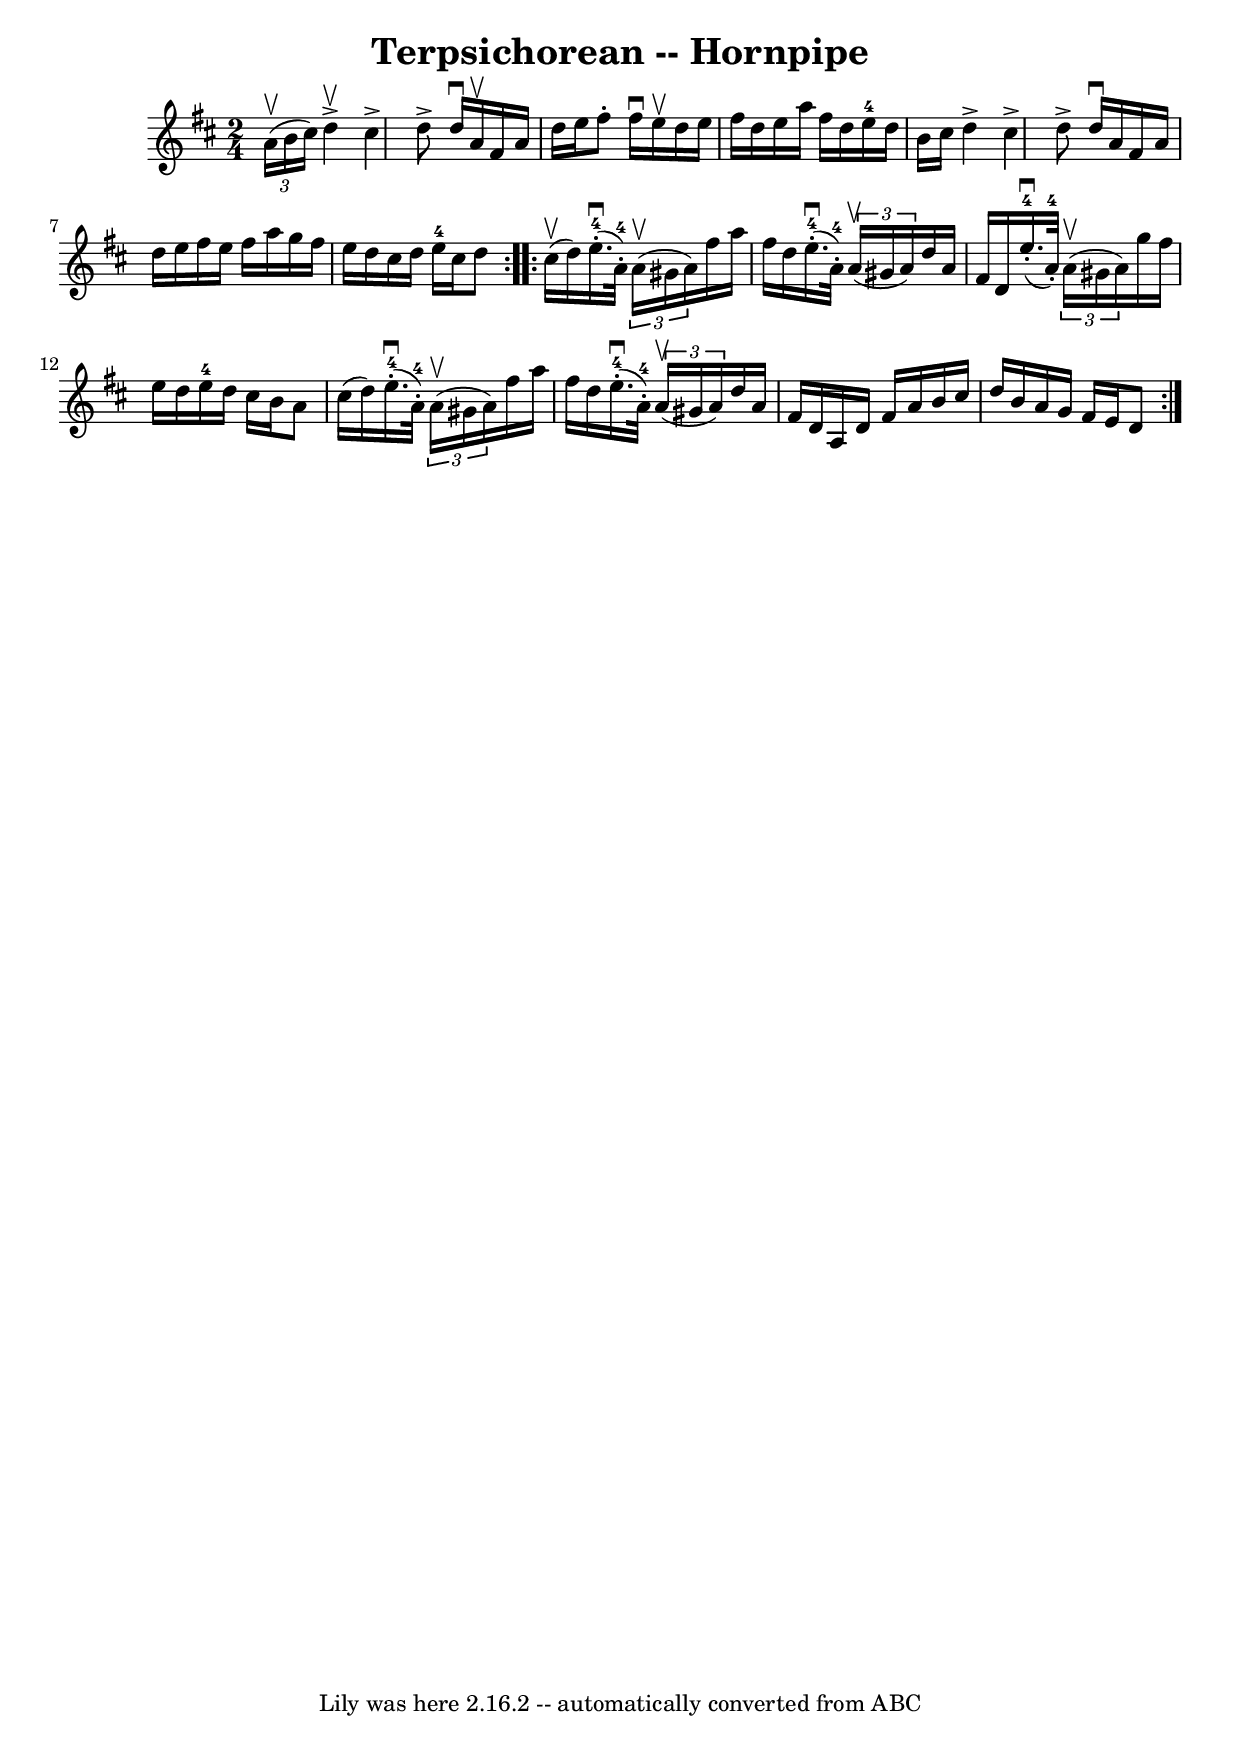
\version "2.7.40"
\include "Mammoth.ily"
\header {
	%% book = "Cole's 1000 Fiddle Tunes"
	crossRefNumber = "1"
	footnotes = ""
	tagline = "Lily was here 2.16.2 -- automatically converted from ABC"
	title = "Terpsichorean -- Hornpipe"
}
voicedefault =  {


\repeat volta 2 {
\time 2/4 \key d \major   \times 2/3 { a'16 (^\upbow b'16 cis''16) } 
|
 d''4^\upbow^\accent cis''4^\accent |
 d''8^\accent   
d''16^\downbow a'16^\upbow fis'16 a'16 d''16 e''16  |
   
fis''8 -. fis''16^\downbow e''16^\upbow d''16 e''16 fis''16    
d''16  |
 e''16 a''16 fis''16 d''16 e''16-4 d''16    
b'16 cis''16  |
 d''4^\accent cis''4^\accent |
 d''8 
^\accent d''16^\downbow a'16 fis'16 a'16 d''16 e''16  |
 
 fis''16 e''16 fis''16 a''16 g''16 fis''16 e''16 d''16  
|
 cis''16 d''16 e''16-4 cis''16 d''8  }     
\repeat volta 2 { cis''16 (^\upbow d''16) |
 e''16. 
-4(^\downbow-. a'32-4-.)   \times 2/3 { a'16 (^\upbow gis'16    
a'16) } fis''16 a''16 fis''16 d''16  |
 e''16. 
-4(^\downbow-. a'32-4-.)   \times 2/3 { a'16 (^\upbow gis'16    
a'16) } d''16 a'16 fis'16 d'16  |
 e''16. 
-4(^\downbow-. a'32-4-.)   \times 2/3 { a'16 (^\upbow gis'16    
a'16) } g''16 fis''16 e''16 d''16  |
 e''16-4 d''16  
 cis''16 b'16 a'8 cis''16 (d''16) |
 e''16. 
-4(^\downbow-. a'32-4-.)   \times 2/3 { a'16 (^\upbow gis'16    
a'16) } fis''16 a''16 fis''16 d''16  |
 e''16. 
-4(^\downbow-. a'32-4-.)   \times 2/3 { a'16 (^\upbow gis'16    
a'16) } d''16 a'16 fis'16 d'16  |
 a16 d'16    
fis'16 a'16 b'16 cis''16 d''16 b'16  |
 a'16 g'16    
fis'16 e'16 d'8  }   
}

\score{
    <<

	\context Staff="default"
	{
	    \voicedefault 
	}

    >>
	\layout {
	}
	\midi {}
}
